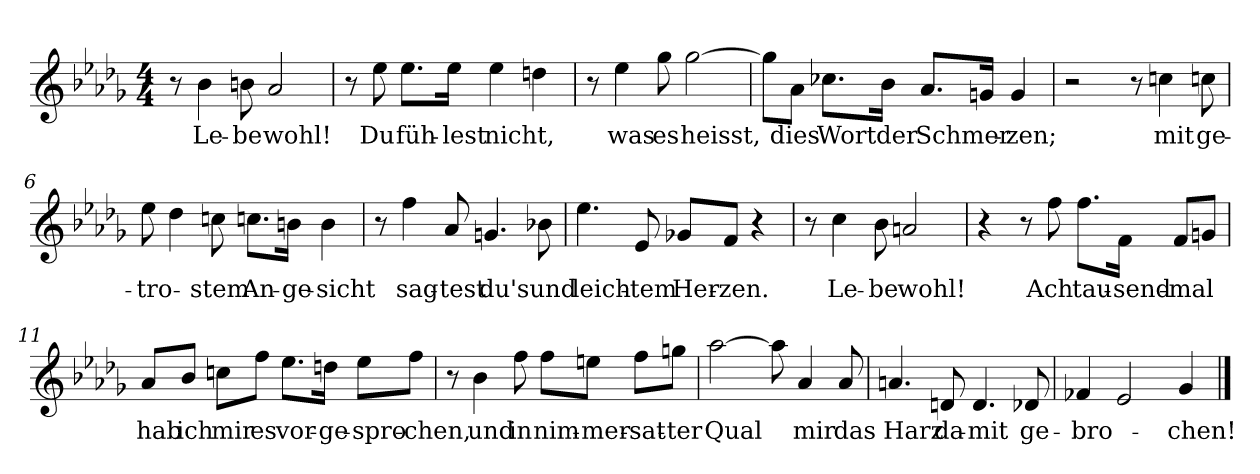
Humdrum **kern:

**kern	**text
*part1	*part1
*staff1	*staff1
*clefG2	*
*k[b-e-a-d-g-]	*
*M4/4	*
=1	=1
8r	.
!	!LO:LY:b
4b-\	Le-
!	!LO:LY:b
8bn\	-be
!	!LO:LY:b
2a-/	wohl!
=2	=2
8r	.
!	!LO:LY:b
8ee-\	Du
!	!LO:LY:b
8.ee-\L	füh-
!	!LO:LY:b
16ee-\Jk	-lest
!	!LO:LY:b
4ee-\	nicht,
4ddn\	.
=3	=3
8r	.
!	!LO:LY:b
4ee-\	was
!	!LO:LY:b
8gg-\	es
!	!LO:LY:b
[2gg-\	heisst,
=4	=4
8gg-\L]	.
!	!LO:LY:b
8a-\J	dies
!	!LO:LY:b
8.cc-X\L	Wort
!	!LO:LY:b
16b-\Jk	der
!	!LO:LY:b
8.a-/L	Schmer-
16gn/Jk	.
!	!LO:LY:b
4g/	-zen;
=5	=5
2r	.
8r	.
!	!LO:LY:b
4ccn\	mit
!	!LO:LY:b
8ccn\	ge-
!!LO:LB:g=z
=6	=6
!	!LO:LY:b
8ee-\	-tro-
4dd-\	.
!	!LO:LY:b
8ccn\	-stem
!	!LO:LY:b
8.ccn\L	An-
!	!LO:LY:b
16bn\Jk	-ge-
!	!LO:LY:b
4b\	-sicht
=7	=7
8r	.
!	!LO:LY:b
4ff\	sag-
!	!LO:LY:b
8a-/	-test
!	!LO:LY:b
4.gn/	du's
!	!LO:LY:b
8b-X\	und
=8	=8
!	!LO:LY:b
4.ee-\	leich-
!	!LO:LY:b
8e-/	-tem
!	!LO:LY:b
8g-X/L	Her-
!	!LO:LY:b
8f/J	-zen.
4r	.
=9	=9
8r	.
!	!LO:LY:b
4cc\	Le-
!	!LO:LY:b
8b-\	-be
!	!LO:LY:b
2an/	wohl!
=10	=10
4r	.
8r	.
!	!LO:LY:b
8ff\	Ach
!	!LO:LY:b
8.ff\L	tau-
!	!LO:LY:b
16f\Jk	-send-
!	!LO:LY:b
8f/L	-mal
8gn/J	.
!!LO:LB:g=z
=11	=11
!	!LO:LY:b
8a-/L	hab
!	!LO:LY:b
8b-/J	ich
!	!LO:LY:b
8ccn\L	mir
!	!LO:LY:b
8ff\J	es
!	!LO:LY:b
8.ee-\L	vor-
!	!LO:LY:b
16ddn\Jk	-ge-
!	!LO:LY:b
8ee-\L	-spro-
!	!LO:LY:b
8ff\J	-chen,
=12	=12
8r	.
!	!LO:LY:b
4b-\	und
!	!LO:LY:b
8ff\	in
!	!LO:LY:b
8ff\L	nim-
!	!LO:LY:b
8een\J	-mer-
!	!LO:LY:b
8ff\L	-sat-
!	!LO:LY:b
8ggn\J	-ter
=13	=13
!	!LO:LY:b
[2aa-\	Qual
8aa-\]	.
!	!LO:LY:b
4a-/	mir
!	!LO:LY:b
8a-/	das
=14	=14
!	!LO:LY:b
4.an/	Harz
!	!LO:LY:b
8dn/	da-
!	!LO:LY:b
4.d/	-mit
!	!LO:LY:b
8d-X/	ge-
=15	=15
!	!LO:LY:b
4f-X/	-bro-
2e-/	.
!	!LO:LY:b
4g-/	-chen!
==	==
*-	*-
